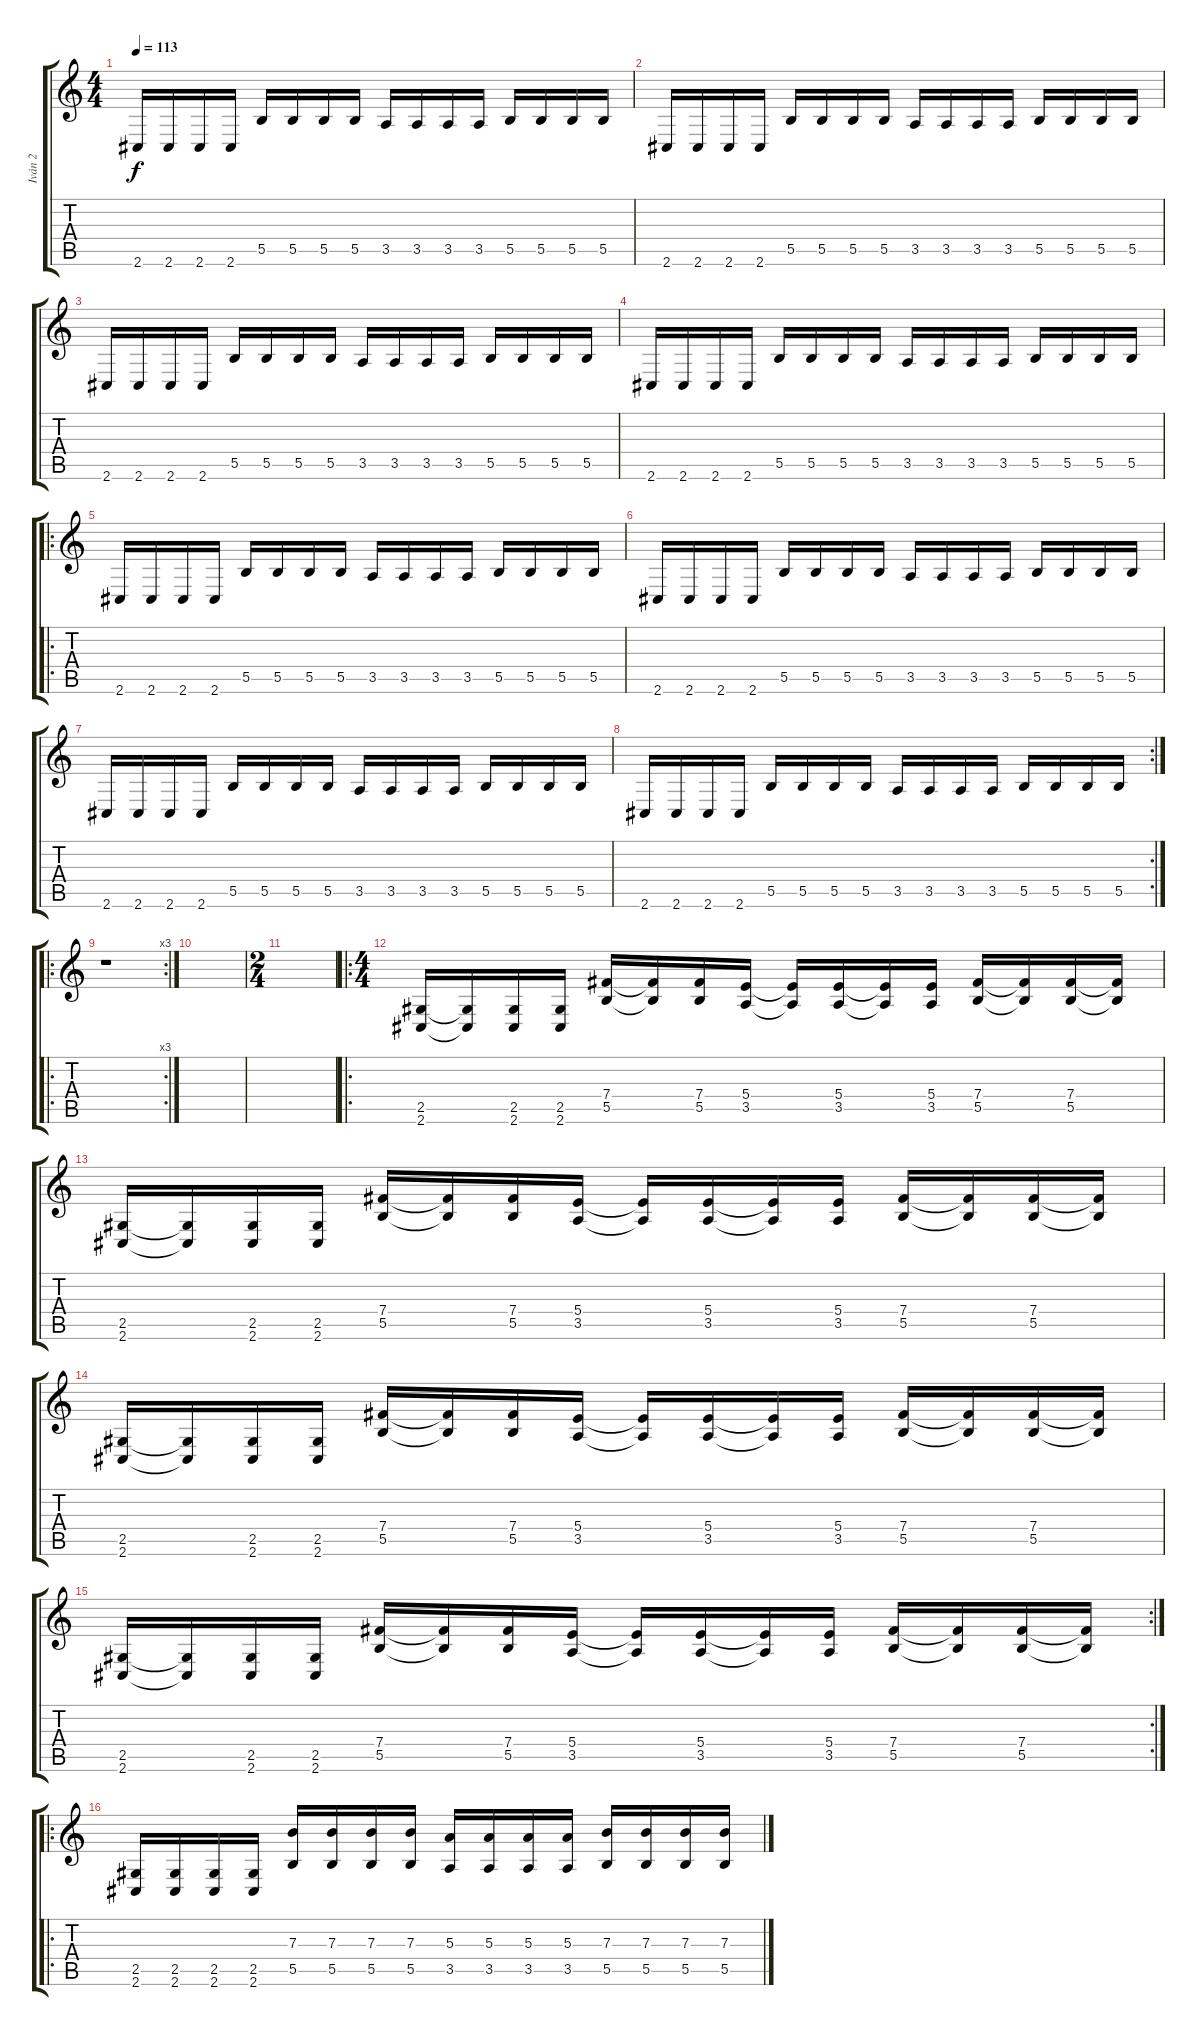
\track ("Iván 2" "Iván 2") {instrument overdrivenguitar}
\staff {score tabs}
\tuning (Db4 Ab3 E3 B2 Gb2 B1) {hide}
\ts (4 4)
\tempo 113
\clef g2
\ks c
2.6.16{dy f instrument overdrivenguitar} 2.6.16 2.6.16 2.6.16 5.5.16 5.5.16 5.5.16 5.5.16 3.5.16 3.5.16 3.5.16 3.5.16 5.5.16 5.5.16 5.5.16 5.5.16 |
2.6.16 2.6.16 2.6.16 2.6.16 5.5.16 5.5.16 5.5.16 5.5.16 3.5.16 3.5.16 3.5.16 3.5.16 5.5.16 5.5.16 5.5.16 5.5.16 |
2.6.16 2.6.16 2.6.16 2.6.16 5.5.16 5.5.16 5.5.16 5.5.16 3.5.16 3.5.16 3.5.16 3.5.16 5.5.16 5.5.16 5.5.16 5.5.16 |
2.6.16 2.6.16 2.6.16 2.6.16 5.5.16 5.5.16 5.5.16 5.5.16 3.5.16 3.5.16 3.5.16 3.5.16 5.5.16 5.5.16 5.5.16 5.5.16 |
\ro
2.6.16 2.6.16 2.6.16 2.6.16 5.5.16 5.5.16 5.5.16 5.5.16 3.5.16 3.5.16 3.5.16 3.5.16 5.5.16 5.5.16 5.5.16 5.5.16 |
2.6.16 2.6.16 2.6.16 2.6.16 5.5.16 5.5.16 5.5.16 5.5.16 3.5.16 3.5.16 3.5.16 3.5.16 5.5.16 5.5.16 5.5.16 5.5.16 |
2.6.16 2.6.16 2.6.16 2.6.16 5.5.16 5.5.16 5.5.16 5.5.16 3.5.16 3.5.16 3.5.16 3.5.16 5.5.16 5.5.16 5.5.16 5.5.16 |
\rc 2
2.6.16 2.6.16 2.6.16 2.6.16 5.5.16 5.5.16 5.5.16 5.5.16 3.5.16 3.5.16 3.5.16 3.5.16 5.5.16 5.5.16 5.5.16 5.5.16 |
\ro
\rc 3
r.1 |
|
\ts (2 4)
|
\ro
\ts (4 4)
(2.5 2.6).16 (2.5{t} 2.6{t}).16 (2.5 2.6).16 (2.5 2.6).16 (7.4 5.5).16 (7.4{t} 5.5{t}).16 (7.4 5.5).16 (5.4 3.5).16 (5.4{t} 3.5{t}).16 (5.4 3.5).16 (5.4{t} 3.5{t}).16 (5.4 3.5).16 (7.4 5.5).16 (7.4{t} 5.5{t}).16 (7.4 5.5).16 (7.4{t} 5.5{t}).16 |
(2.5 2.6).16 (2.5{t} 2.6{t}).16 (2.5 2.6).16 (2.5 2.6).16 (7.4 5.5).16 (7.4{t} 5.5{t}).16 (7.4 5.5).16 (5.4 3.5).16 (5.4{t} 3.5{t}).16 (5.4 3.5).16 (5.4{t} 3.5{t}).16 (5.4 3.5).16 (7.4 5.5).16 (7.4{t} 5.5{t}).16 (7.4 5.5).16 (7.4{t} 5.5{t}).16 |
(2.5 2.6).16 (2.5{t} 2.6{t}).16 (2.5 2.6).16 (2.5 2.6).16 (7.4 5.5).16 (7.4{t} 5.5{t}).16 (7.4 5.5).16 (5.4 3.5).16 (5.4{t} 3.5{t}).16 (5.4 3.5).16 (5.4{t} 3.5{t}).16 (5.4 3.5).16 (7.4 5.5).16 (7.4{t} 5.5{t}).16 (7.4 5.5).16 (7.4{t} 5.5{t}).16 |
\rc 2
(2.5 2.6).16 (2.5{t} 2.6{t}).16 (2.5 2.6).16 (2.5 2.6).16 (7.4 5.5).16 (7.4{t} 5.5{t}).16 (7.4 5.5).16 (5.4 3.5).16 (5.4{t} 3.5{t}).16 (5.4 3.5).16 (5.4{t} 3.5{t}).16 (5.4 3.5).16 (7.4 5.5).16 (7.4{t} 5.5{t}).16 (7.4 5.5).16 (7.4{t} 5.5{t}).16 |
\ro
(2.5 2.6).16 (2.5 2.6).16 (2.5 2.6).16 (2.5 2.6).16 (7.3 5.5).16 (7.3 5.5).16 (7.3 5.5).16 (7.3 5.5).16 (5.3 3.5).16 (5.3 3.5).16 (5.3 3.5).16 (5.3 3.5).16 (7.3 5.5).16 (7.3 5.5).16 (7.3 5.5).16 (7.3 5.5).16
